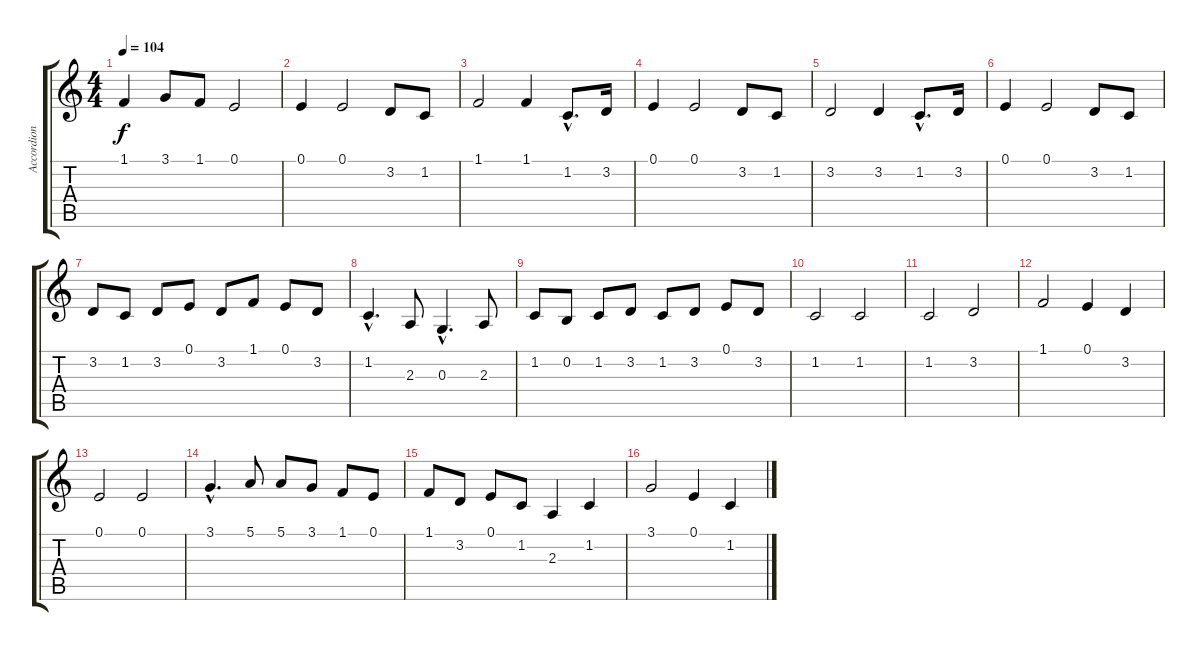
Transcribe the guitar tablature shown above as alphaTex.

\track ("Accordion" "Accordion") {instrument tangoaccordion}
\staff {score tabs}
\tuning (E4 B3 G3 D3 A2 E2) {hide}
\ts (4 4)
\tempo 104
\clef g2
\ks c
1.1.4{dy f} 3.1.8 1.1.8 0.1.2 |
0.1.4 0.1.2 3.2.8 1.2.8 |
1.1.2 1.1.4 1.2{hac}.8{d} 3.2.16 |
0.1.4 0.1.2 3.2.8 1.2.8 |
3.2.2 3.2.4 1.2{hac}.8{d} 3.2.16 |
0.1.4 0.1.2 3.2.8 1.2.8 |
3.2.8 1.2.8 3.2.8 0.1.8 3.2.8 1.1.8 0.1.8 3.2.8 |
1.2{hac}.4{d} 2.3.8 0.3{hac}.4{d} 2.3.8 |
1.2.8 0.2.8 1.2.8 3.2.8 1.2.8 3.2.8 0.1.8 3.2.8 |
1.2.2 1.2.2 |
1.2.2 3.2.2 |
1.1.2 0.1.4 3.2.4 |
0.1.2 0.1.2 |
3.1{hac}.4{d} 5.1.8 5.1.8 3.1.8 1.1.8 0.1.8 |
1.1.8 3.2.8 0.1.8 1.2.8 2.3.4 1.2.4 |
3.1.2 0.1.4 1.2.4
